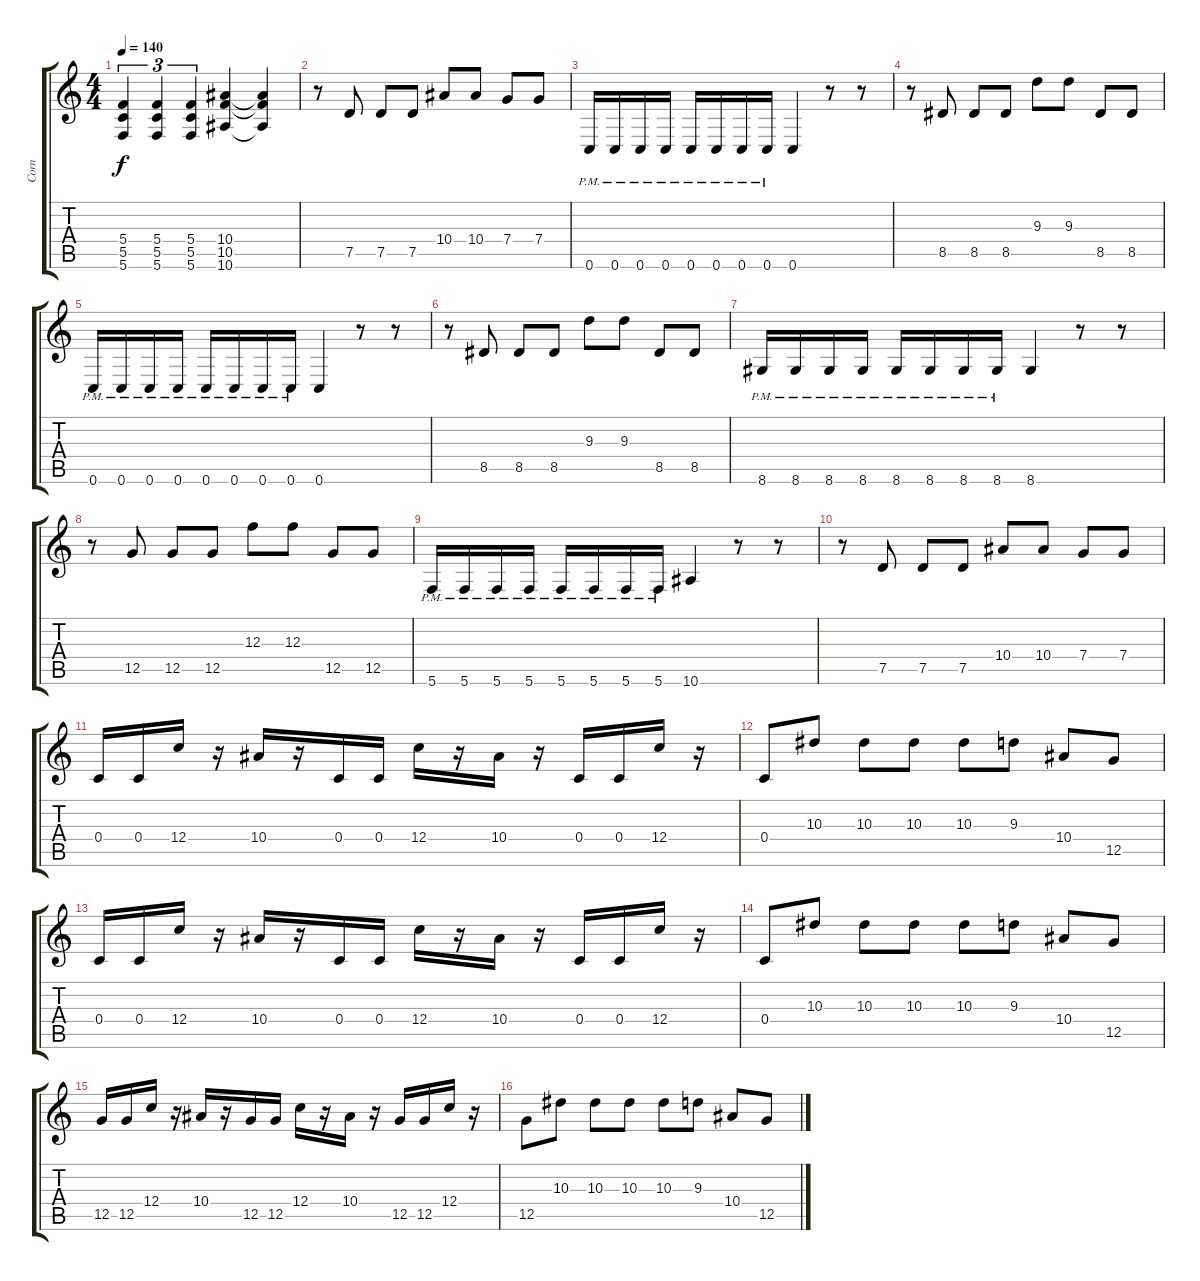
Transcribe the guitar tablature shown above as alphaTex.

\track ("Corn" "Corn") {instrument distortionguitar}
\staff {score tabs}
\tuning (D4 A3 F3 C3 G2 C2) {hide}
\ts (4 4)
\tempo 140
\clef g2
\ks c
(5.4 5.5 5.6).4{tu (3 2) dy f} (5.4 5.5 5.6).4{tu (3 2)} (5.4 5.5 5.6).4{tu (3 2)} (10.4 10.5 10.6).4 (10.4{t} 10.5{t} 10.6{t}).4 |
r.8 7.5.8 7.5.8 7.5.8 10.4.8 10.4.8 7.4.8 7.4.8 |
0.6{pm}.16 0.6{pm}.16 0.6{pm}.16 0.6{pm}.16 0.6{pm}.16 0.6{pm}.16 0.6{pm}.16 0.6{pm}.16 0.6.4 r.8 r.8 |
r.8 8.5.8 8.5.8 8.5.8 9.3.8 9.3.8 8.5.8 8.5.8 |
0.6{pm}.16 0.6{pm}.16 0.6{pm}.16 0.6{pm}.16 0.6{pm}.16 0.6{pm}.16 0.6{pm}.16 0.6{pm}.16 0.6.4 r.8 r.8 |
r.8 8.5.8 8.5.8 8.5.8 9.3.8 9.3.8 8.5.8 8.5.8 |
8.6{pm}.16 8.6{pm}.16 8.6{pm}.16 8.6{pm}.16 8.6{pm}.16 8.6{pm}.16 8.6{pm}.16 8.6{pm}.16 8.6.4 r.8 r.8 |
r.8 12.5.8 12.5.8 12.5.8 12.3.8 12.3.8 12.5.8 12.5.8 |
5.6{pm}.16 5.6{pm}.16 5.6{pm}.16 5.6{pm}.16 5.6{pm}.16 5.6{pm}.16 5.6{pm}.16 5.6{pm}.16 10.6.4 r.8 r.8 |
r.8 7.5.8 7.5.8 7.5.8 10.4.8 10.4.8 7.4.8 7.4.8 |
0.4.16 0.4.16 12.4.16 r.16 10.4.16 r.16 0.4.16 0.4.16 12.4.16 r.16 10.4.16 r.16 0.4.16 0.4.16 12.4.16 r.16 |
0.4.8 10.3.8 10.3.8 10.3.8 10.3.8 9.3.8 10.4.8 12.5.8 |
0.4.16 0.4.16 12.4.16 r.16 10.4.16 r.16 0.4.16 0.4.16 12.4.16 r.16 10.4.16 r.16 0.4.16 0.4.16 12.4.16 r.16 |
0.4.8 10.3.8 10.3.8 10.3.8 10.3.8 9.3.8 10.4.8 12.5.8 |
12.5.16 12.5.16 12.4.16 r.16 10.4.16 r.16 12.5.16 12.5.16 12.4.16 r.16 10.4.16 r.16 12.5.16 12.5.16 12.4.16 r.16 |
12.5.8 10.3.8 10.3.8 10.3.8 10.3.8 9.3.8 10.4.8 12.5.8
